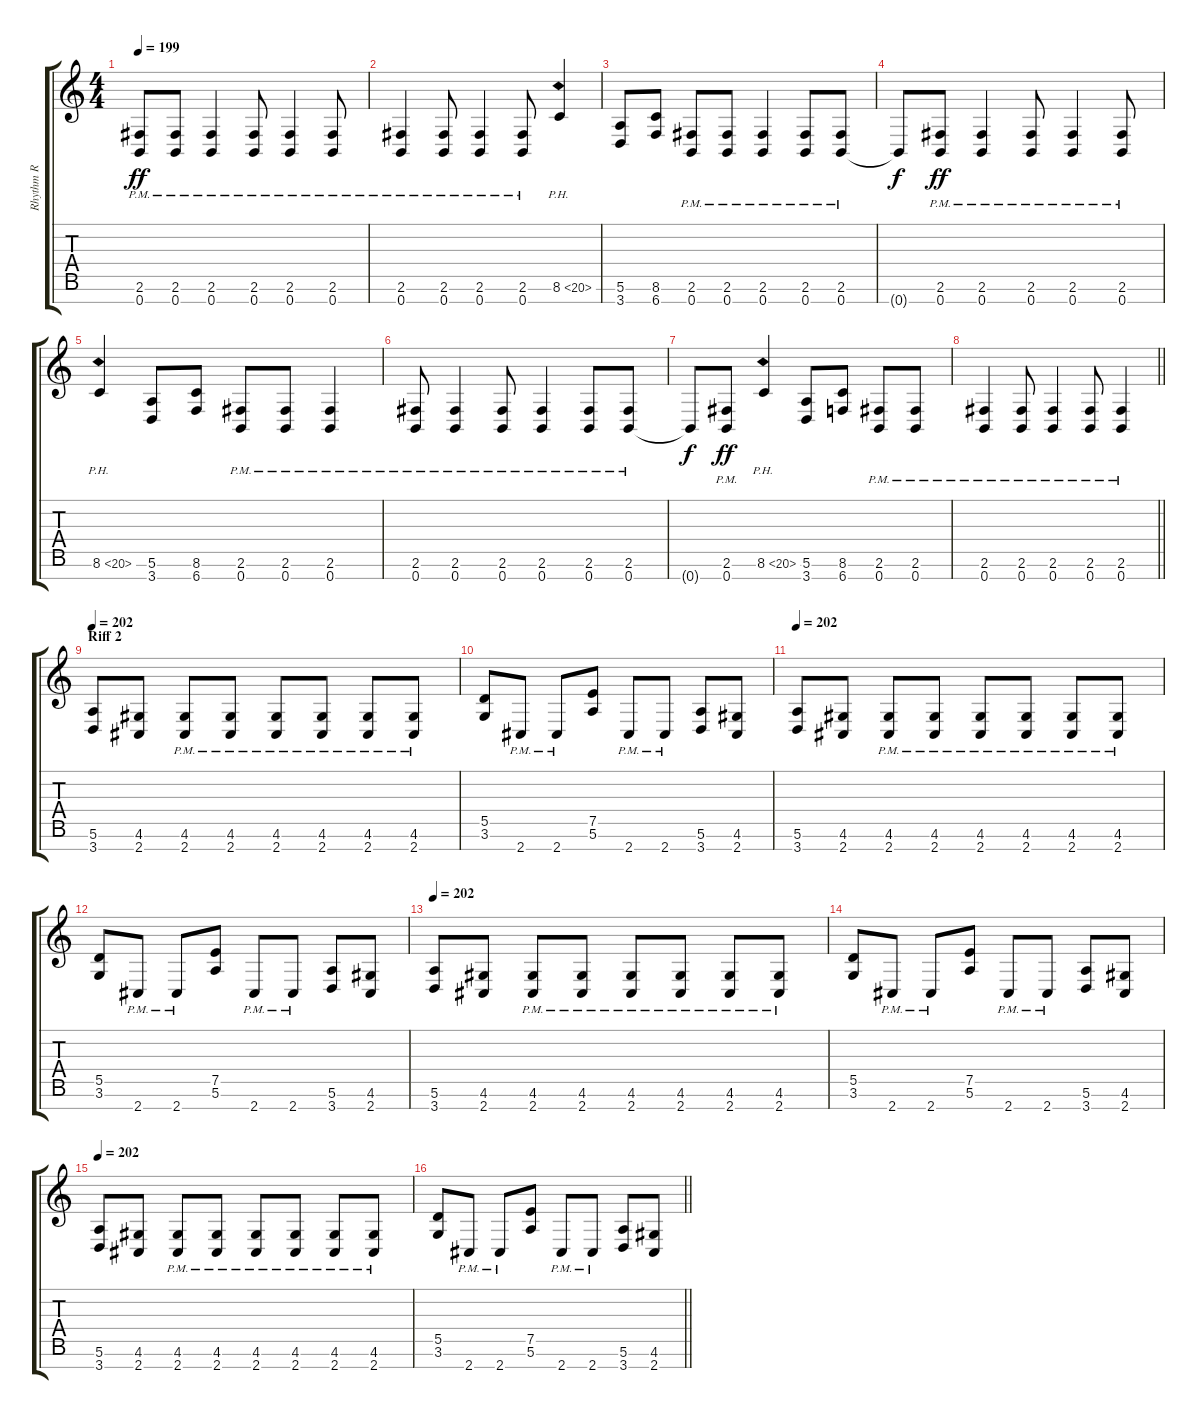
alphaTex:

\track ("Rhythm R" "Rhythm R") {instrument overdrivenguitar}
\staff {score tabs}
\tuning (E4 B3 G3 D3 A2 E2 B1) {hide}
\ts (4 4)
\tempo 199
\clef g2
\ks c
(2.6{pm} 0.7{pm}).8{dy ff} (2.6{pm} 0.7{pm}).8 (2.6{pm} 0.7{pm}).4 (2.6{pm} 0.7{pm}).8 (2.6{pm} 0.7{pm}).4 (2.6{pm} 0.7{pm}).8 |
(2.6{pm} 0.7{pm}).4 (2.6{pm} 0.7{pm}).8 (2.6{pm} 0.7{pm}).4 (2.6{pm} 0.7{pm}).8 8.6{ph 12}.4 |
(5.6 3.7).8 (8.6 6.7).8 (2.6{pm} 0.7{pm}).8 (2.6{pm} 0.7{pm}).8 (2.6{pm} 0.7{pm}).4 (2.6{pm} 0.7{pm}).8 (2.6{pm} 0.7{pm}).8 |
0.7{t}.8{dy f} (2.6{pm} 0.7{pm}).8{dy ff} (2.6{pm} 0.7{pm}).4 (2.6{pm} 0.7{pm}).8 (2.6{pm} 0.7{pm}).4 (2.6{pm} 0.7{pm}).8 |
8.6{ph 12}.4 (5.6 3.7).8 (8.6 6.7).8 (2.6{pm} 0.7{pm}).8 (2.6{pm} 0.7{pm}).8 (2.6{pm} 0.7{pm}).4 |
(2.6{pm} 0.7{pm}).8 (2.6{pm} 0.7{pm}).4 (2.6{pm} 0.7{pm}).8 (2.6{pm} 0.7{pm}).4 (2.6{pm} 0.7{pm}).8 (2.6{pm} 0.7{pm}).8 |
0.7{t}.8{dy f} (2.6 0.7{pm}).8{dy ff} 8.6{ph 12}.4 (5.6 3.7).8 (8.6 6.7).8 (2.6{pm} 0.7{pm}).8 (2.6{pm} 0.7{pm}).8 |
\barLineRight lightlight
(2.6{pm} 0.7{pm}).4 (2.6{pm} 0.7{pm}).8 (2.6{pm} 0.7{pm}).4 (2.6{pm} 0.7{pm}).8 (2.6{pm} 0.7{pm}).4 |
\section ("" "Riff 2")
\tempo 202
(5.6 3.7).8 (4.6 2.7).8 (4.6{pm} 2.7{pm}).8 (4.6{pm} 2.7{pm}).8 (4.6{pm} 2.7{pm}).8 (4.6{pm} 2.7{pm}).8 (4.6{pm} 2.7{pm}).8 (4.6{pm} 2.7{pm}).8 |
(5.5 3.6).8 2.7{pm}.8 2.7{pm}.8 (7.5 5.6).8 2.7{pm}.8 2.7{pm}.8 (5.6 3.7).8 (4.6 2.7).8 |
\tempo 202
(5.6 3.7).8 (4.6 2.7).8 (4.6{pm} 2.7{pm}).8 (4.6{pm} 2.7{pm}).8 (4.6{pm} 2.7{pm}).8 (4.6{pm} 2.7{pm}).8 (4.6{pm} 2.7{pm}).8 (4.6{pm} 2.7{pm}).8 |
(5.5 3.6).8 2.7{pm}.8 2.7{pm}.8 (7.5 5.6).8 2.7{pm}.8 2.7{pm}.8 (5.6 3.7).8 (4.6 2.7).8 |
\tempo 202
(5.6 3.7).8 (4.6 2.7).8 (4.6{pm} 2.7{pm}).8 (4.6{pm} 2.7{pm}).8 (4.6{pm} 2.7{pm}).8 (4.6{pm} 2.7{pm}).8 (4.6{pm} 2.7{pm}).8 (4.6{pm} 2.7{pm}).8 |
(5.5 3.6).8 2.7{pm}.8 2.7{pm}.8 (7.5 5.6).8 2.7{pm}.8 2.7{pm}.8 (5.6 3.7).8 (4.6 2.7).8 |
\tempo 202
(5.6 3.7).8 (4.6 2.7).8 (4.6{pm} 2.7{pm}).8 (4.6{pm} 2.7{pm}).8 (4.6{pm} 2.7{pm}).8 (4.6{pm} 2.7{pm}).8 (4.6{pm} 2.7{pm}).8 (4.6{pm} 2.7{pm}).8 |
\barLineRight lightlight
(5.5 3.6).8 2.7{pm}.8 2.7{pm}.8 (7.5 5.6).8 2.7{pm}.8 2.7{pm}.8 (5.6 3.7).8 (4.6 2.7).8
